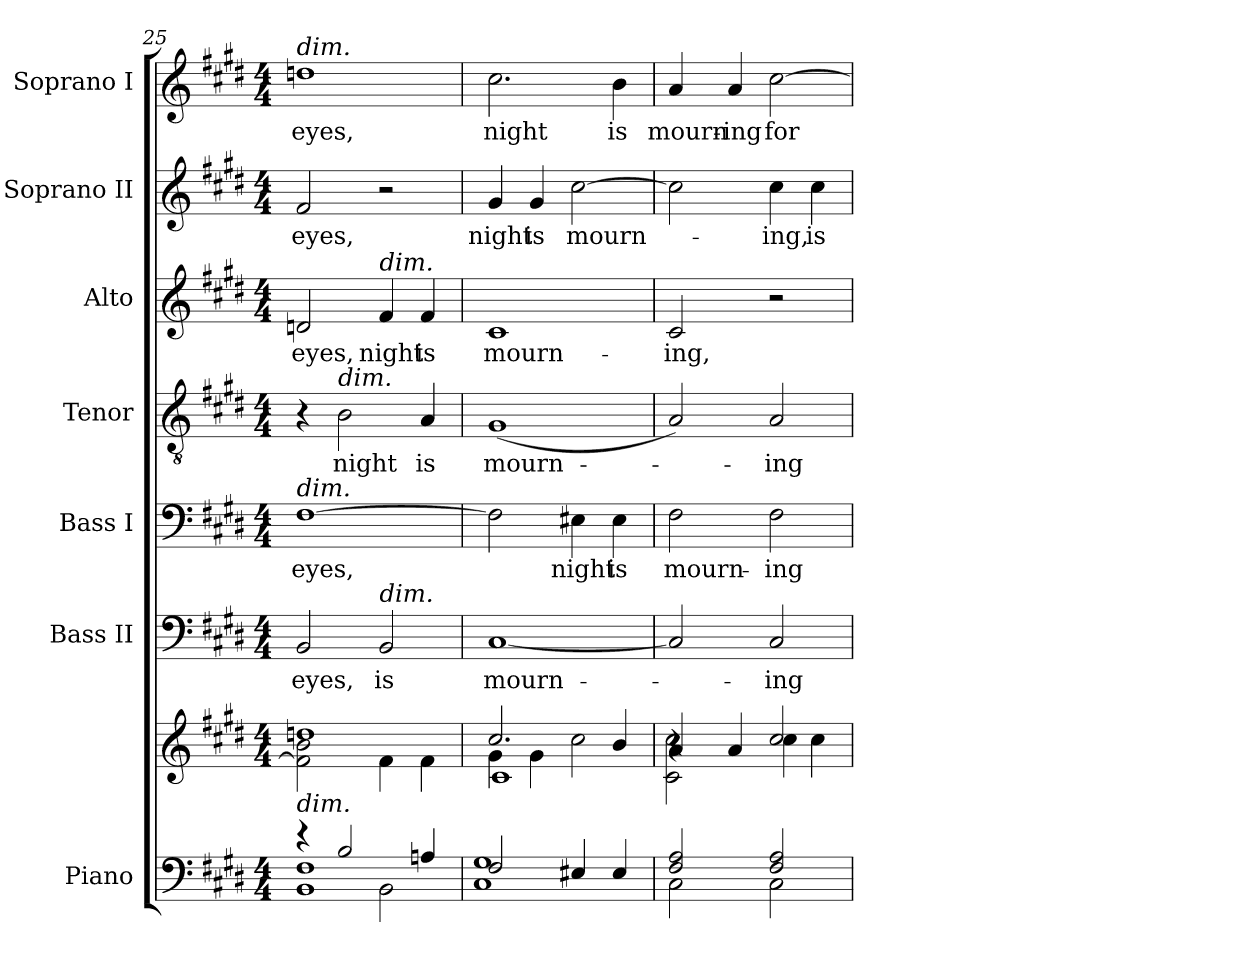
**kern	**kern	**kern	**text	**kern	**text	**kern	**text	**kern	**text	**kern	**text	**kern	**text
*part7	*part7	*part6	*part6	*part5	*part5	*part4	*part4	*part3	*part3	*part2	*part2	*part1	*part1
*staff8	*staff7	*staff6	*staff6	*staff5	*staff5	*staff4	*staff4	*staff3	*staff3	*staff2	*staff2	*staff1	*staff1
*I"Piano	*	*I"Bass II	*	*I"Bass I	*	*I"Tenor	*	*I"Alto	*	*I"Soprano II	*	*I"Soprano I	*
*I'Pno.	*	*I'B II.	*	*I'B I.	*	*I'T.	*	*I'A.	*	*I'S II.	*	*I'S I.	*
*clefF4	*clefG2	*clefF4	*	*clefF4	*	*clefGv2	*	*clefG2	*	*clefG2	*	*clefG2	*
*	*	*	*	*	*	*ITrd7c12	*	*	*	*	*	*	*
*k[f#c#g#d#]	*k[f#c#g#d#]	*k[f#c#g#d#]	*	*k[f#c#g#d#]	*	*k[f#c#g#d#]	*	*k[f#c#g#d#]	*	*k[f#c#g#d#]	*	*k[f#c#g#d#]	*
*E:	*E:	*E:	*	*E:	*	*E:	*	*E:	*	*E:	*	*E:	*
*M4/4	*M4/4	*M4/4	*	*M4/4	*	*M4/4	*	*M4/4	*	*M4/4	*	*M4/4	*
=25	=25	=25	=25	=25	=25	=25	=25	=25	=25	=25	=25	=25	=25
*^	*^	*	*	*	*	*	*	*	*	*	*	*	*
*	*^	*	*	*	*	*	*	*	*	*	*	*	*	*	*
!	!	!	!	!	!	!LO:LY:b:color=#000000	!	!	!	!	!	!	!	!	!	!
!	!	!	!	!	!	!	!	!LO:LY:b:color=#000000	!	!	!	!	!	!	!	!
!	!	!	!	!	!	!	!	!	!	!	!	!LO:LY:b:color=#000000	!	!	!	!
!	!	!	!	!	!	!	!	!	!	!	!	!	!	!LO:LY:b:color=#000000	!	!
!	!	!	!	!	!	!	!	!	!	!	!	!	!	!	!LO:TX:a:i:t=dim.	!
!	!	!	!	!	!	!	!LO:TX:a:i:t=dim.	!	!	!	!	!	!	!	!	!
!	!	!	!LO:TX:b:i:t=dim.	!	!	!	!	!	!	!	!	!	!	!	!	!
!	!	!	!	!	!	!	!	!	!	!	!	!	!	!	!	!LO:LY:b:color=#000000
4r	1BBi 1F#i	2ryy	1ddni	2f#i\] 2bi	2BBi/	eyes,	[1F#i	eyes,	4r	.	2dni/	eyes,	2f#i/	eyes,	1ddni	eyes,
!	!	!	!	!	!	!	!	!	!LO:TX:a:i:t=dim.	!	!	!	!	!	!	!
!	!	!	!	!	!	!	!	!	!	!LO:LY:b:color=#000000	!	!	!	!	!	!
2Bi/	.	.	.	.	.	.	.	.	2BBi\	night	.	.	.	.	.	.
!	!	!	!	!	!	!LO:LY:b:color=#000000	!	!	!	!	!	!	!	!	!	!
!	!	!	!	!	!	!	!	!	!	!	!LO:TX:a:i:t=dim.	!	!	!	!	!
!	!	!	!	!	!LO:TX:a:i:t=dim.	!	!	!	!	!	!	!	!	!	!	!
!	!	!	!	!	!	!	!	!	!	!	!	!LO:LY:b:color=#000000	!	!	!	!
.	.	2BBi\	.	4f#i\	2BBi/	is	.	.	.	.	4f#i/	night	2r	.	.	.
!	!	!	!	!	!	!	!	!	!	!LO:LY:b:color=#000000	!	!	!	!	!	!
!	!	!	!	!	!	!	!	!	!	!	!	!LO:LY:b:color=#000000	!	!	!	!
4Ani/	.	.	.	4f#i\	.	.	.	.	4AAi/	is	4f#i/	is	.	.	.	.
*	*v	*v	*	*	*	*	*	*	*	*	*	*	*	*	*	*
=26	=26	=26	=26	=26	=26	=26	=26	=26	=26	=26	=26	=26	=26	=26	=26
*	*	*	*^	*	*	*	*	*	*	*	*	*	*	*	*
!	!	!	!	!	!	!LO:LY:b:color=#000000	!	!	!	!	!	!	!	!	!	!
!	!	!	!	!	!	!	!	!	!	!LO:LY:b:color=#000000	!	!	!	!	!	!
!	!	!	!	!	!	!	!	!	!	!	!	!LO:LY:b:color=#000000	!	!	!	!
!	!	!	!	!	!	!	!	!	!	!	!	!	!	!LO:LY:b:color=#000000	!	!
!	!	!	!	!	!	!	!	!	!	!	!	!	!	!	!	!LO:LY:b:color=#000000
2F#i/	1C#i 1G#i	2.cc#i/	4g#i\	1c#i	[1C#i	mourn-	2F#i\]	.	(1GG#i	mourn-	1c#i	mourn-	4g#i/	night	2.cc#i\	night
!	!	!	!	!	!	!	!	!	!	!	!	!	!	!LO:LY:b:color=#000000	!	!
.	.	.	4g#i\	.	.	.	.	.	.	.	.	.	4g#i/	is	.	.
!	!	!	!	!	!	!	!	!LO:LY:b:color=#000000	!	!	!	!	!	!	!	!
!	!	!	!	!	!	!	!	!	!	!	!	!	!	!LO:LY:b:color=#000000	!	!
4E#Xi/	.	.	2cc#i\	.	.	.	4E#Xi\	night	.	.	.	.	[2cc#i\	mourn-	.	.
!	!	!	!	!	!	!	!	!LO:LY:b:color=#000000	!	!	!	!	!	!	!	!
!	!	!	!	!	!	!	!	!	!	!	!	!	!	!	!	!LO:LY:b:color=#000000
4E#i/	.	4bi/	.	.	.	.	4E#i\	is	.	.	.	.	.	.	4bi\	is
=27	=27	=27	=27	=27	=27	=27	=27	=27	=27	=27	=27	=27	=27	=27	=27	=27
!	!	!	!	!	!	!	!	!LO:LY:b:color=#000000	!	!	!	!	!	!	!	!
!	!	!	!	!	!	!	!	!	!	!	!	!LO:LY:b:color=#000000	!	!	!	!
!	!	!	!	!	!	!	!	!	!	!	!	!	!	!	!	!LO:LY:b:color=#000000
2F#i/ 2Ai	2C#i\	4ai/	2c#i\ 2cc#i	4r	2C#i/]	.	2F#i\	mourn-	2AAi/)	.	2c#i/	-ing,	2cc#i\]	.	4ai/	mourn-
!	!	!	!	!	!	!	!	!	!	!	!	!	!	!	!	!LO:LY:b:color=#000000
.	.	4ai/	.	2.ryy	.	.	.	.	.	.	.	.	.	.	4ai/	-ing
!	!	!	!	!	!	!LO:LY:b:color=#000000	!	!	!	!	!	!	!	!	!	!
!	!	!	!	!	!	!	!	!LO:LY:b:color=#000000	!	!	!	!	!	!	!	!
!	!	!	!	!	!	!	!	!	!	!LO:LY:b:color=#000000	!	!	!	!	!	!
!	!	!	!	!	!	!	!	!	!	!	!	!	!	!LO:LY:b:color=#000000	!	!
!	!	!	!	!	!	!	!	!	!	!	!	!	!	!	!	!LO:LY:b:color=#000000
2F#i/ 2Ai	2C#i\	2cc#i/	4cc#i\	.	2C#i/	-ing	2F#i\	-ing	2AAi/	-ing	2r	.	4cc#i\	-ing,	[2cc#i\	for
!	!	!	!	!	!	!	!	!	!	!	!	!	!	!LO:LY:b:color=#000000	!	!
.	.	.	4cc#i\	.	.	.	.	.	.	.	.	.	4cc#i\	is	.	.
*v	*v	*	*	*	*	*	*	*	*	*	*	*	*	*	*	*
*	*v	*v	*v	*	*	*	*	*	*	*	*	*	*	*	*
=	=	=	=	=	=	=	=	=	=	=	=	=	=
*-	*-	*-	*-	*-	*-	*-	*-	*-	*-	*-	*-	*-	*-
